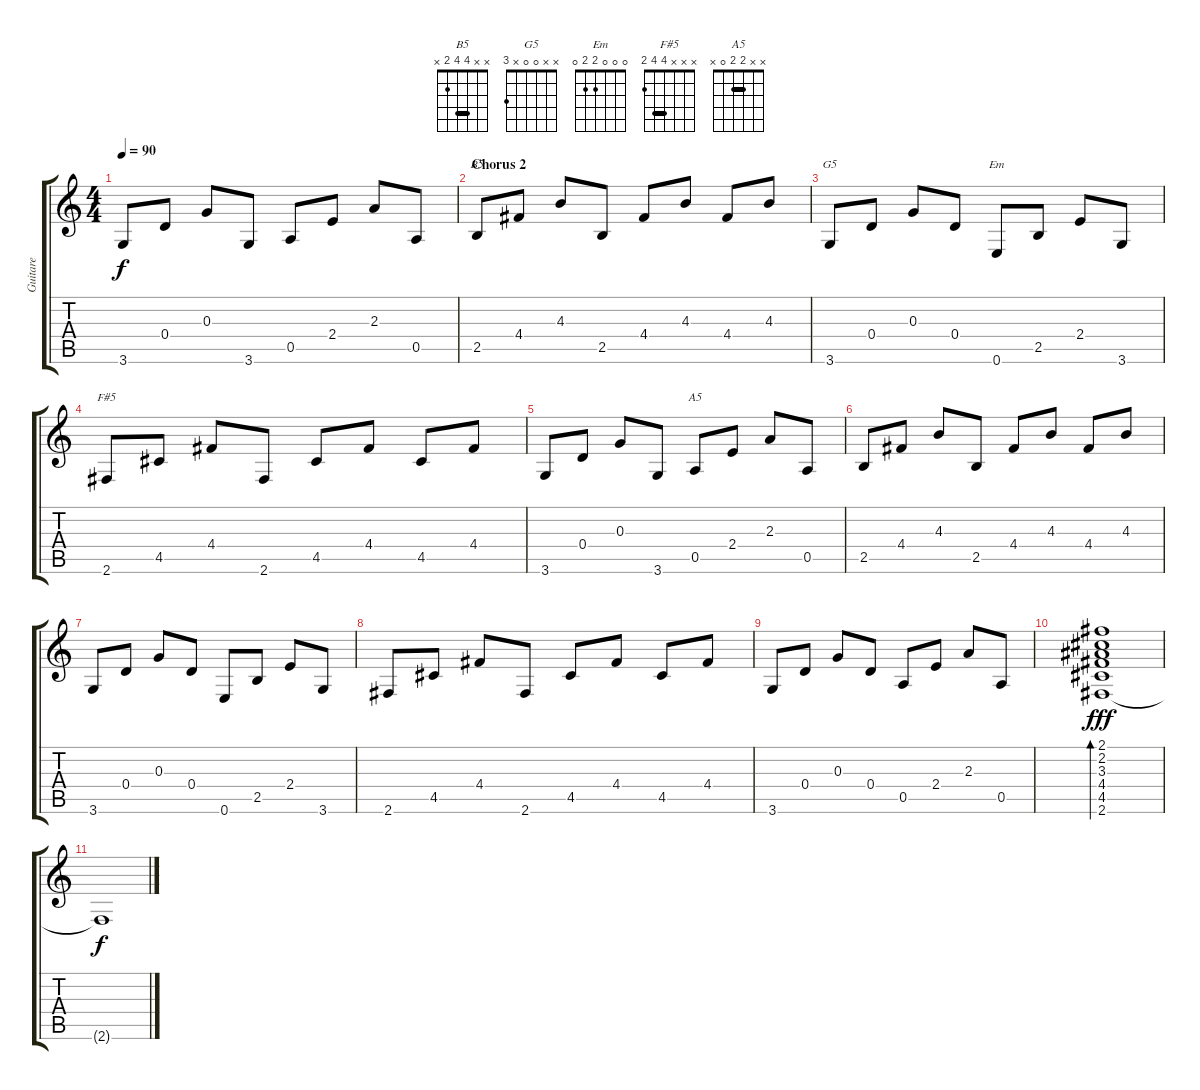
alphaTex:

\track ("Guitare" "Guitare") {instrument electricguitarclean}
\staff {score tabs}
\tuning (E4 B3 G3 D3 A2 E2) {hide}
\chord ("B5" x x 4 4 2 x) {barre 4}
\chord ("G5" x x 0 0 x 3)
\chord ("Em" 0 0 0 2 2 0)
\chord ("F#5" x x x 4 4 2) {barre 4}
\chord ("A5" x x 2 2 0 x) {barre 2}
\ts (4 4)
\tempo 90
\clef g2
\ks c
3.6.8{dy f} 0.4.8 0.3.8 3.6.8 0.5.8 2.4.8 2.3.8 0.5.8 |
\section ("" "Chorus 2 ")
2.5.8{ch "B5"} 4.4.8 4.3.8 2.5.8 4.4.8 4.3.8 4.4.8 4.3.8 |
3.6.8{ch "G5"} 0.4.8 0.3.8 0.4.8 0.6.8{ch "Em"} 2.5.8 2.4.8 3.6.8 |
2.6.8{ch "F#5"} 4.5.8 4.4.8 2.6.8 4.5.8 4.4.8 4.5.8 4.4.8 |
3.6.8 0.4.8 0.3.8 3.6.8 0.5.8{ch "A5"} 2.4.8 2.3.8 0.5.8 |
2.5.8 4.4.8 4.3.8 2.5.8 4.4.8 4.3.8 4.4.8 4.3.8 |
3.6.8 0.4.8 0.3.8 0.4.8 0.6.8 2.5.8 2.4.8 3.6.8 |
2.6.8 4.5.8 4.4.8 2.6.8 4.5.8 4.4.8 4.5.8 4.4.8 |
3.6.8 0.4.8 0.3.8 0.4.8 0.5.8 2.4.8 2.3.8 0.5.8 |
(2.1 2.2 3.3 4.4 4.5 2.6).1{bd 240 dy fff} |
2.6{t}.1{dy f}
